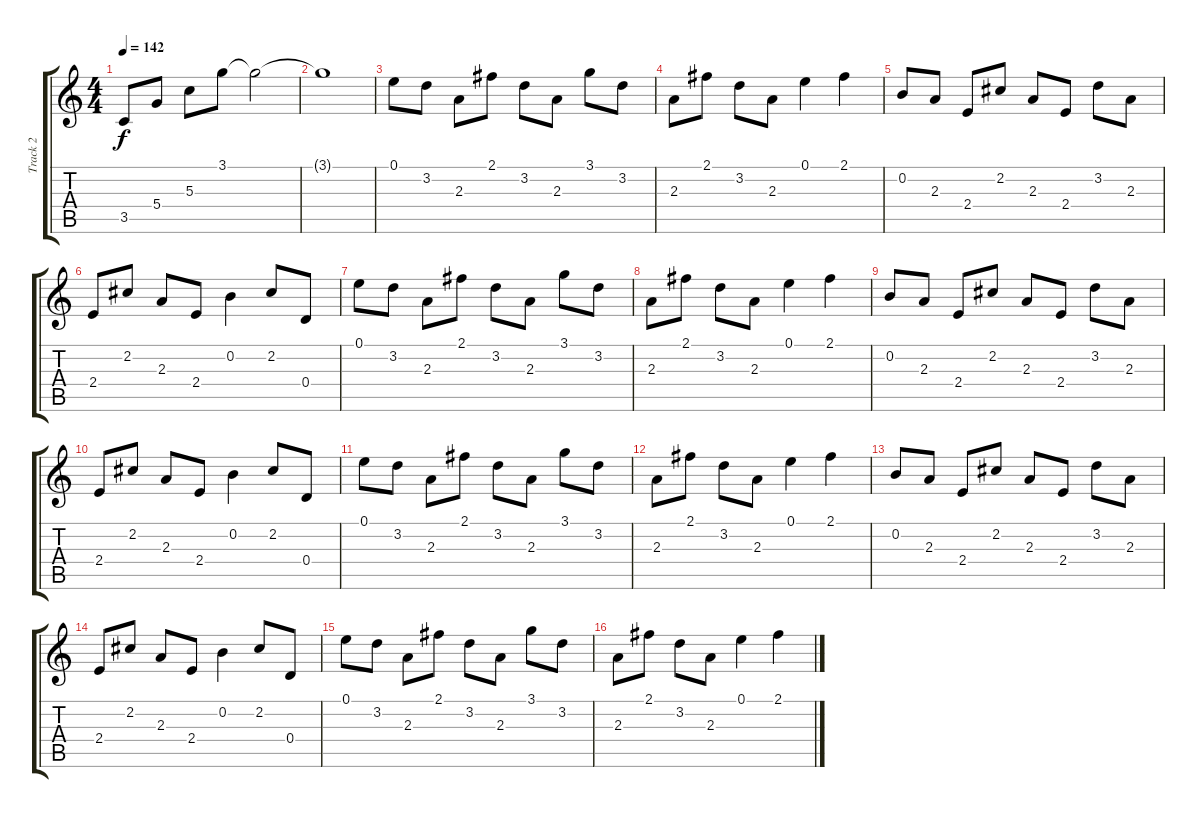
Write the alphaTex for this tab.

\track ("Track 2" "Track 2") {instrument electricguitarclean}
\staff {score tabs}
\tuning (E4 B3 G3 D3 A2 E2) {hide}
\ts (4 4)
\tempo 142
\clef g2
\ks c
3.5.8{dy f} 5.4.8 5.3.8 3.1.8 3.1{t}.2 |
3.1{t}.1 |
0.1.8{instrument distortionguitar} 3.2.8 2.3.8 2.1.8 3.2.8 2.3.8 3.1.8 3.2.8 |
2.3.8 2.1.8 3.2.8 2.3.8 0.1.4 2.1.4 |
0.2.8 2.3.8 2.4.8 2.2.8 2.3.8 2.4.8 3.2.8 2.3.8 |
2.4.8 2.2.8 2.3.8 2.4.8 0.2.4 2.2.8 0.4.8 |
0.1.8 3.2.8 2.3.8 2.1.8 3.2.8 2.3.8 3.1.8 3.2.8 |
2.3.8 2.1.8 3.2.8 2.3.8 0.1.4 2.1.4 |
0.2.8 2.3.8 2.4.8 2.2.8 2.3.8 2.4.8 3.2.8 2.3.8 |
2.4.8 2.2.8 2.3.8 2.4.8 0.2.4 2.2.8 0.4.8 |
0.1.8{instrument distortionguitar} 3.2.8 2.3.8 2.1.8 3.2.8 2.3.8 3.1.8 3.2.8 |
2.3.8 2.1.8 3.2.8 2.3.8 0.1.4 2.1.4 |
0.2.8 2.3.8 2.4.8 2.2.8 2.3.8 2.4.8 3.2.8 2.3.8 |
2.4.8 2.2.8 2.3.8 2.4.8 0.2.4 2.2.8 0.4.8 |
0.1.8{instrument distortionguitar} 3.2.8 2.3.8 2.1.8 3.2.8 2.3.8 3.1.8 3.2.8 |
2.3.8 2.1.8 3.2.8 2.3.8 0.1.4 2.1.4
